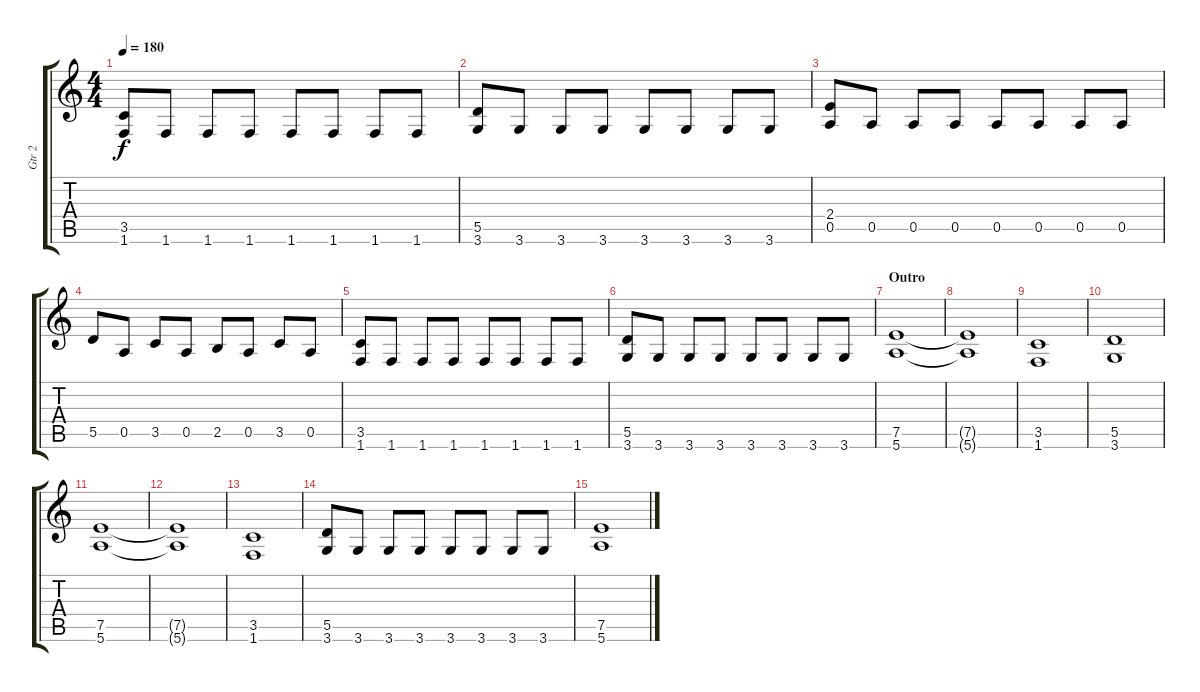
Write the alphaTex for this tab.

\track ("Gtr 2" "Gtr 2") {instrument distortionguitar}
\staff {score tabs}
\tuning (E4 B3 G3 D3 A2 E2) {hide}
\ts (4 4)
\tempo 180
\clef g2
\ks c
(3.5 1.6).8{dy f} 1.6.8 1.6.8 1.6.8 1.6.8 1.6.8 1.6.8 1.6.8 |
(5.5 3.6).8 3.6.8 3.6.8 3.6.8 3.6.8 3.6.8 3.6.8 3.6.8 |
(2.4 0.5).8 0.5.8 0.5.8 0.5.8 0.5.8 0.5.8 0.5.8 0.5.8 |
5.5.8 0.5.8 3.5.8 0.5.8 2.5.8 0.5.8 3.5.8 0.5.8 |
(3.5 1.6).8 1.6.8 1.6.8 1.6.8 1.6.8 1.6.8 1.6.8 1.6.8 |
(5.5 3.6).8 3.6.8 3.6.8 3.6.8 3.6.8 3.6.8 3.6.8 3.6.8 |
\section ("" "Outro")
(7.5 5.6).1 |
(7.5{t} 5.6{t}).1 |
(3.5 1.6).1 |
(5.5 3.6).1 |
(7.5 5.6).1 |
(7.5{t} 5.6{t}).1 |
(3.5 1.6).1 |
(5.5 3.6).8 3.6.8 3.6.8 3.6.8 3.6.8 3.6.8 3.6.8 3.6.8 |
(7.5 5.6).1{volume 0}
